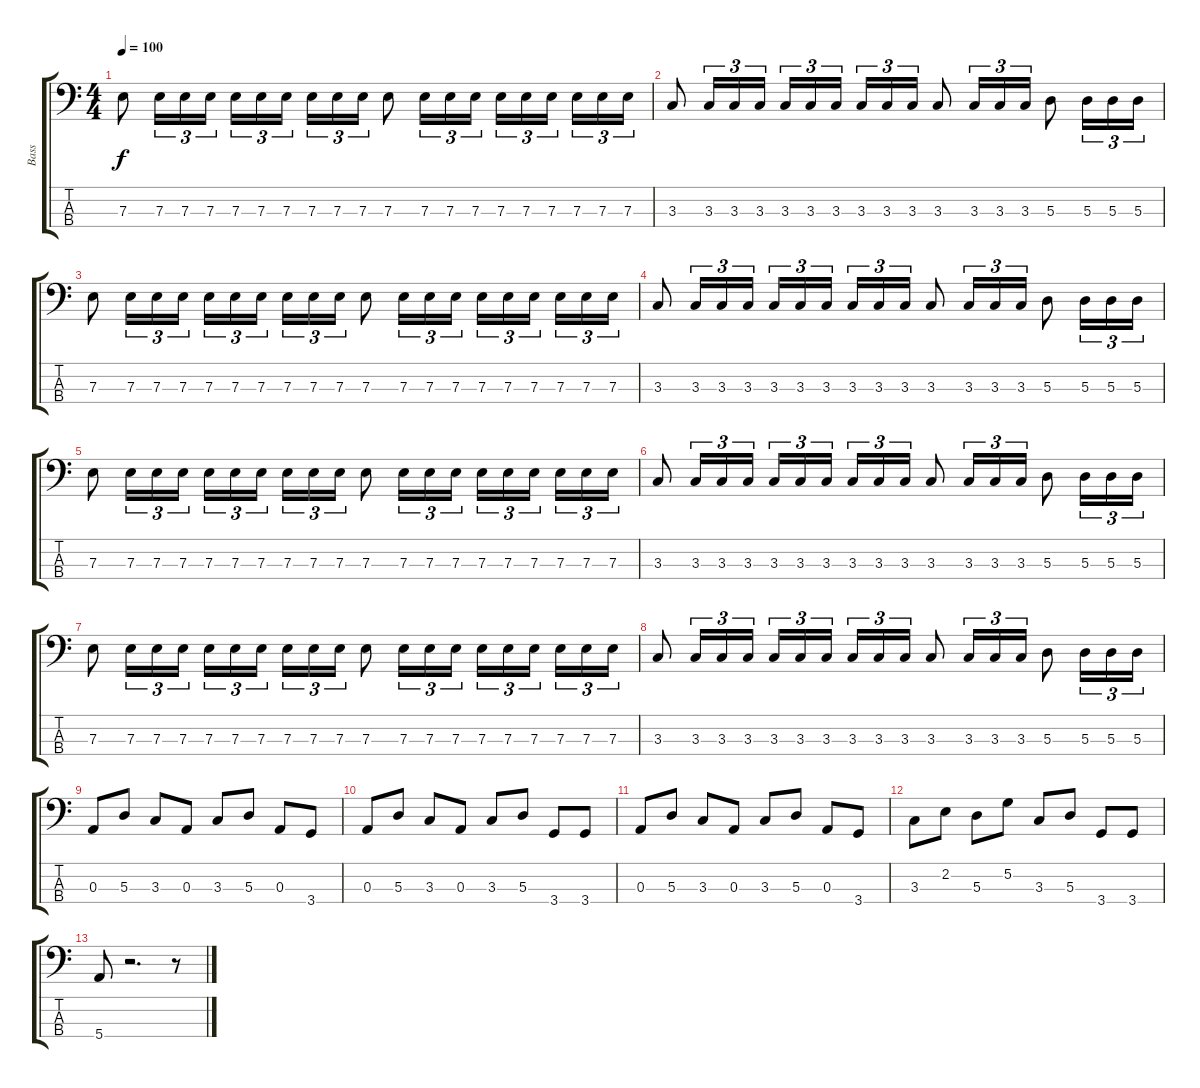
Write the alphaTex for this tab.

\track ("Bass" "Bass") {instrument electricbasspick}
\staff {score tabs}
\tuning (G2 D2 A1 E1) {hide}
\ts (4 4)
\tempo 100
\clef f4
\ks c
7.3.8{dy f} 7.3.16{tu (3 2)} 7.3.16{tu (3 2)} 7.3.16{tu (3 2)} 7.3.16{tu (3 2)} 7.3.16{tu (3 2)} 7.3.16{tu (3 2)} 7.3.16{tu (3 2)} 7.3.16{tu (3 2)} 7.3.16{tu (3 2)} 7.3.8 7.3.16{tu (3 2)} 7.3.16{tu (3 2)} 7.3.16{tu (3 2)} 7.3.16{tu (3 2)} 7.3.16{tu (3 2)} 7.3.16{tu (3 2)} 7.3.16{tu (3 2)} 7.3.16{tu (3 2)} 7.3.16{tu (3 2)} |
3.3.8 3.3.16{tu (3 2)} 3.3.16{tu (3 2)} 3.3.16{tu (3 2)} 3.3.16{tu (3 2)} 3.3.16{tu (3 2)} 3.3.16{tu (3 2)} 3.3.16{tu (3 2)} 3.3.16{tu (3 2)} 3.3.16{tu (3 2)} 3.3.8 3.3.16{tu (3 2)} 3.3.16{tu (3 2)} 3.3.16{tu (3 2)} 5.3.8 5.3.16{tu (3 2)} 5.3.16{tu (3 2)} 5.3.16{tu (3 2)} |
7.3.8 7.3.16{tu (3 2)} 7.3.16{tu (3 2)} 7.3.16{tu (3 2)} 7.3.16{tu (3 2)} 7.3.16{tu (3 2)} 7.3.16{tu (3 2)} 7.3.16{tu (3 2)} 7.3.16{tu (3 2)} 7.3.16{tu (3 2)} 7.3.8 7.3.16{tu (3 2)} 7.3.16{tu (3 2)} 7.3.16{tu (3 2)} 7.3.16{tu (3 2)} 7.3.16{tu (3 2)} 7.3.16{tu (3 2)} 7.3.16{tu (3 2)} 7.3.16{tu (3 2)} 7.3.16{tu (3 2)} |
3.3.8 3.3.16{tu (3 2)} 3.3.16{tu (3 2)} 3.3.16{tu (3 2)} 3.3.16{tu (3 2)} 3.3.16{tu (3 2)} 3.3.16{tu (3 2)} 3.3.16{tu (3 2)} 3.3.16{tu (3 2)} 3.3.16{tu (3 2)} 3.3.8 3.3.16{tu (3 2)} 3.3.16{tu (3 2)} 3.3.16{tu (3 2)} 5.3.8 5.3.16{tu (3 2)} 5.3.16{tu (3 2)} 5.3.16{tu (3 2)} |
7.3.8 7.3.16{tu (3 2)} 7.3.16{tu (3 2)} 7.3.16{tu (3 2)} 7.3.16{tu (3 2)} 7.3.16{tu (3 2)} 7.3.16{tu (3 2)} 7.3.16{tu (3 2)} 7.3.16{tu (3 2)} 7.3.16{tu (3 2)} 7.3.8 7.3.16{tu (3 2)} 7.3.16{tu (3 2)} 7.3.16{tu (3 2)} 7.3.16{tu (3 2)} 7.3.16{tu (3 2)} 7.3.16{tu (3 2)} 7.3.16{tu (3 2)} 7.3.16{tu (3 2)} 7.3.16{tu (3 2)} |
3.3.8 3.3.16{tu (3 2)} 3.3.16{tu (3 2)} 3.3.16{tu (3 2)} 3.3.16{tu (3 2)} 3.3.16{tu (3 2)} 3.3.16{tu (3 2)} 3.3.16{tu (3 2)} 3.3.16{tu (3 2)} 3.3.16{tu (3 2)} 3.3.8 3.3.16{tu (3 2)} 3.3.16{tu (3 2)} 3.3.16{tu (3 2)} 5.3.8 5.3.16{tu (3 2)} 5.3.16{tu (3 2)} 5.3.16{tu (3 2)} |
7.3.8 7.3.16{tu (3 2)} 7.3.16{tu (3 2)} 7.3.16{tu (3 2)} 7.3.16{tu (3 2)} 7.3.16{tu (3 2)} 7.3.16{tu (3 2)} 7.3.16{tu (3 2)} 7.3.16{tu (3 2)} 7.3.16{tu (3 2)} 7.3.8 7.3.16{tu (3 2)} 7.3.16{tu (3 2)} 7.3.16{tu (3 2)} 7.3.16{tu (3 2)} 7.3.16{tu (3 2)} 7.3.16{tu (3 2)} 7.3.16{tu (3 2)} 7.3.16{tu (3 2)} 7.3.16{tu (3 2)} |
3.3.8 3.3.16{tu (3 2)} 3.3.16{tu (3 2)} 3.3.16{tu (3 2)} 3.3.16{tu (3 2)} 3.3.16{tu (3 2)} 3.3.16{tu (3 2)} 3.3.16{tu (3 2)} 3.3.16{tu (3 2)} 3.3.16{tu (3 2)} 3.3.8 3.3.16{tu (3 2)} 3.3.16{tu (3 2)} 3.3.16{tu (3 2)} 5.3.8 5.3.16{tu (3 2)} 5.3.16{tu (3 2)} 5.3.16{tu (3 2)} |
0.3.8 5.3.8 3.3.8 0.3.8 3.3.8 5.3.8 0.3.8 3.4.8 |
0.3.8 5.3.8 3.3.8 0.3.8 3.3.8 5.3.8 3.4.8 3.4.8 |
0.3.8 5.3.8 3.3.8 0.3.8 3.3.8 5.3.8 0.3.8 3.4.8 |
3.3.8 2.2.8 5.3.8 5.2.8 3.3.8 5.3.8 3.4.8 3.4.8 |
5.4.8 r.2{d} r.8
